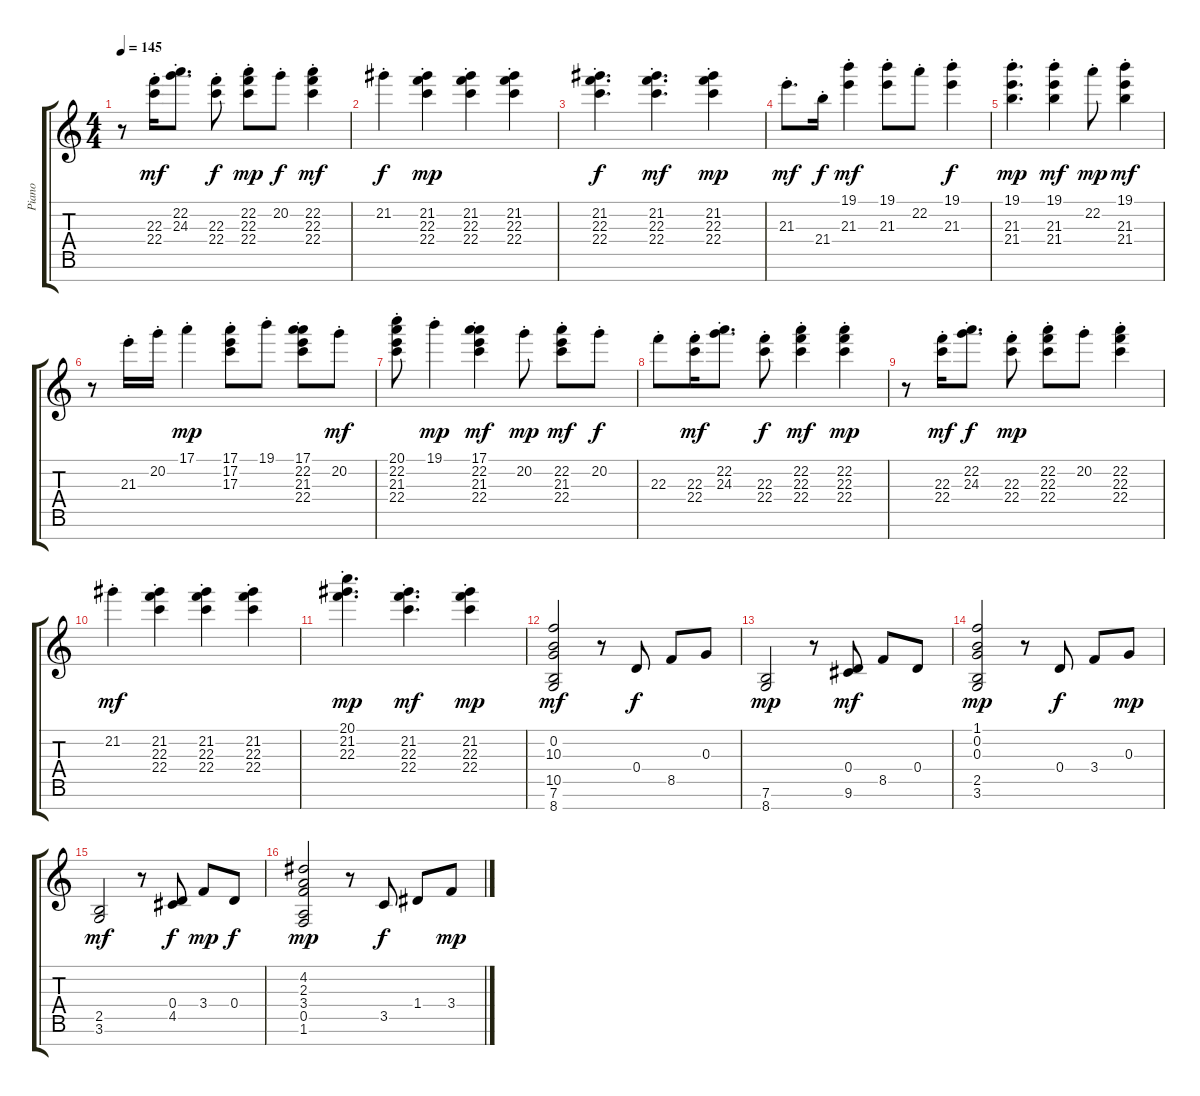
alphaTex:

\track ("Piano" "Piano") {instrument electricguitarjazz}
\staff {score tabs}
\tuning (E4 B3 G3 D3 A2 E2 B1) {hide}
\ts (4 4)
\tempo 145
\clef g2
\ks c
r.8{dy mp} (22.3{st} 22.4{st}).16{dy mf} (22.2{st} 24.3{st}).8{d} (22.3{st} 22.4{st}).8{dy f} (22.2{st} 22.3{st} 22.4{st}).8{dy mp} 20.2{st}.8{dy f} (22.2{st} 22.3{st} 22.4{st}).4{dy mf} |
21.2{st}.4{dy f} (21.2{st} 22.3{st} 22.4{st}).4{dy mp} (21.2{st} 22.3{st} 22.4{st}).4 (21.2{st} 22.3{st} 22.4{st}).4 |
(21.2{st} 22.3{st} 22.4{st}).4{d dy f} (21.2{st} 22.3{st} 22.4{st}).4{d dy mf} (21.2{st} 22.3{st} 22.4{st}).4{dy mp} |
21.3{st}.8{d dy mf} 21.4{st}.16{dy f} (19.1{st} 21.3{st}).4{dy mf} (19.1{st} 21.3{st}).8 22.2{st}.8 (19.1{st} 21.3{st}).4{dy f} |
(19.1{st} 21.3{st} 21.4{st}).4{d dy mp} (19.1{st} 21.3{st} 21.4{st}).4{dy mf} 22.2{st}.8{dy mp} (19.1{st} 21.3{st} 21.4{st}).4{dy mf} |
r.8 21.3{st}.16 20.2{st}.16 17.1{st}.4{dy mp} (17.1{st} 17.2{st} 17.3{st}).8 19.1{st}.8 (17.1{st} 22.2{st} 21.3{st} 22.4{st}).8 20.2{st}.8{dy mf} |
(20.1{st} 22.2{st} 21.3{st} 22.4{st}).8 19.1{st}.4{dy mp} (17.1{st} 22.2{st} 21.3{st} 22.4{st}).4{dy mf} 20.2{st}.8{dy mp} (22.2{st} 21.3{st} 22.4{st}).8{dy mf} 20.2{st}.8{dy f} |
22.3{st}.8 (22.3{st} 22.4{st}).16{dy mf} (22.2{st} 24.3{st}).8{d} (22.3{st} 22.4{st}).8{dy f} (22.2{st} 22.3{st} 22.4{st}).4{dy mf} (22.2{st} 22.3{st} 22.4{st}).4{dy mp} |
r.8 (22.3{st} 22.4{st}).16{dy mf} (22.2{st} 24.3{st}).8{d dy f} (22.3{st} 22.4{st}).8{dy mp} (22.2{st} 22.3{st} 22.4{st}).8 20.2{st}.8 (22.2{st} 22.3{st} 22.4{st}).4 |
21.2{st}.4{dy mf} (21.2{st} 22.3{st} 22.4{st}).4 (21.2{st} 22.3{st} 22.4{st}).4 (21.2{st} 22.3{st} 22.4{st}).4 |
(20.1{st} 21.2{st} 22.3{st}).4{d dy mp} (21.2{st} 22.3{st} 22.4{st}).4{d dy mf} (21.2{st} 22.3{st} 22.4{st}).4{dy mp} |
(0.2 10.3 10.5 7.6 8.7).2{dy mf} r.8 0.4.8{dy f} 8.5.8 0.3.8 |
(7.6 8.7).2{dy mp} r.8 (0.4 9.6).8{dy mf} 8.5.8 0.4.8 |
(1.1 0.2 0.3 2.5 3.6).2{dy mp} r.8 0.4.8{dy f} 3.4.8 0.3.8{dy mp} |
(2.5 3.6).2{dy mf} r.8 (0.4 4.5).8{dy f} 3.4.8{dy mp} 0.4.8{dy f} |
(4.2 2.3 3.4 0.5 1.6).2{dy mp} r.8 3.5.8{dy f} 1.4.8 3.4.8{dy mp}
